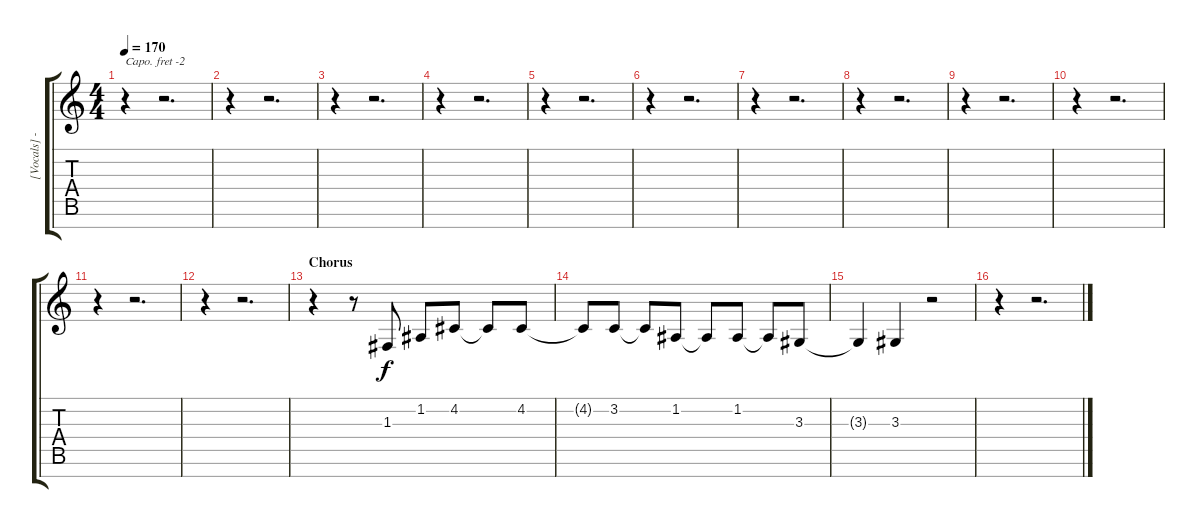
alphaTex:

\track ("[Vocals] - Billie Joe Armstrong" "[Vocals] -") {instrument clarinet}
\staff {score tabs}
\capo -2
\tuning (E4 B3 G3 D3 A2 E2 B1) {hide}
\ts (4 4)
\tempo 170
\clef g2
\ks c
r.4{dy f} r.2{d} |
r.4 r.2{d} |
r.4 r.2{d} |
r.4 r.2{d} |
r.4 r.2{d} |
r.4 r.2{d} |
r.4 r.2{d} |
r.4 r.2{d} |
r.4 r.2{d} |
r.4 r.2{d} |
r.4 r.2{d} |
r.4 r.2{d} |
\section ("" "Chorus")
r.4 r.8 1.3.8 1.2.8 4.2.8 4.2{t}.8 4.2.8 |
4.2{t}.8 3.2.8 3.2{t}.8 1.2.8 1.2{t}.8 1.2.8 1.2{t}.8 3.3.8 |
3.3{t}.4 3.3.4 r.2 |
r.4 r.2{d}
